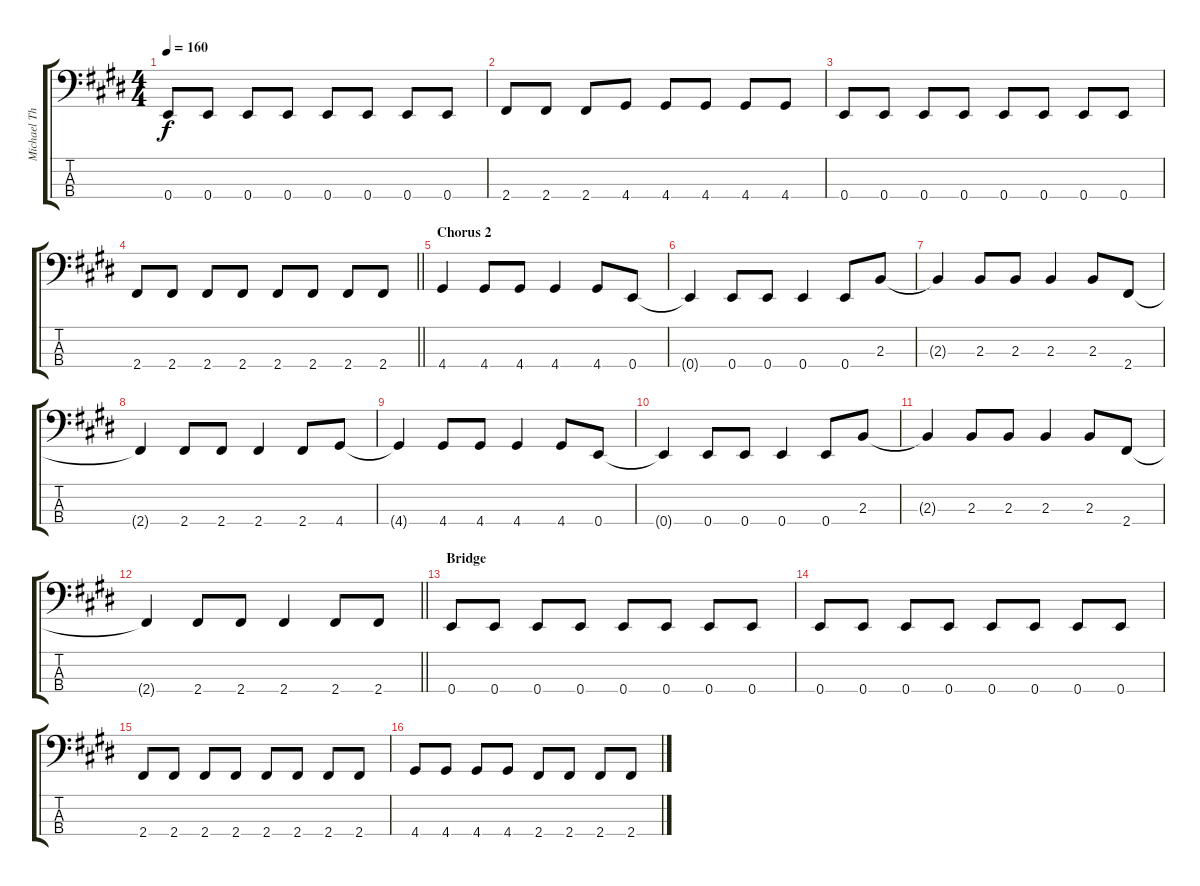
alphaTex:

\track ("Michael Thomas - Bass" "Michael Th") {instrument electricbassfinger}
\staff {score tabs}
\tuning (G2 D2 A1 E1) {hide}
\ts (4 4)
\tempo 160
\clef f4
\ks e
0.4.8{dy f} 0.4.8 0.4.8 0.4.8 0.4.8 0.4.8 0.4.8 0.4.8 |
2.4.8 2.4.8 2.4.8 4.4.8 4.4.8 4.4.8 4.4.8 4.4.8 |
0.4.8 0.4.8 0.4.8 0.4.8 0.4.8 0.4.8 0.4.8 0.4.8 |
\barLineRight lightlight
2.4.8 2.4.8 2.4.8 2.4.8 2.4.8 2.4.8 2.4.8 2.4.8 |
\section ("" "Chorus 2")
4.4.4 4.4.8 4.4.8 4.4.4 4.4.8 0.4.8 |
0.4{t}.4 0.4.8 0.4.8 0.4.4 0.4.8 2.3.8 |
2.3{t}.4 2.3.8 2.3.8 2.3.4 2.3.8 2.4.8 |
2.4{t}.4 2.4.8 2.4.8 2.4.4 2.4.8 4.4.8 |
4.4{t}.4 4.4.8 4.4.8 4.4.4 4.4.8 0.4.8 |
0.4{t}.4 0.4.8 0.4.8 0.4.4 0.4.8 2.3.8 |
2.3{t}.4 2.3.8 2.3.8 2.3.4 2.3.8 2.4.8 |
\barLineRight lightlight
2.4{t}.4 2.4.8 2.4.8 2.4.4 2.4.8 2.4.8 |
\section ("" "Bridge")
0.4.8 0.4.8 0.4.8 0.4.8 0.4.8 0.4.8 0.4.8 0.4.8 |
0.4.8 0.4.8 0.4.8 0.4.8 0.4.8 0.4.8 0.4.8 0.4.8 |
2.4.8 2.4.8 2.4.8 2.4.8 2.4.8 2.4.8 2.4.8 2.4.8 |
4.4.8 4.4.8 4.4.8 4.4.8 2.4.8 2.4.8 2.4.8 2.4.8
